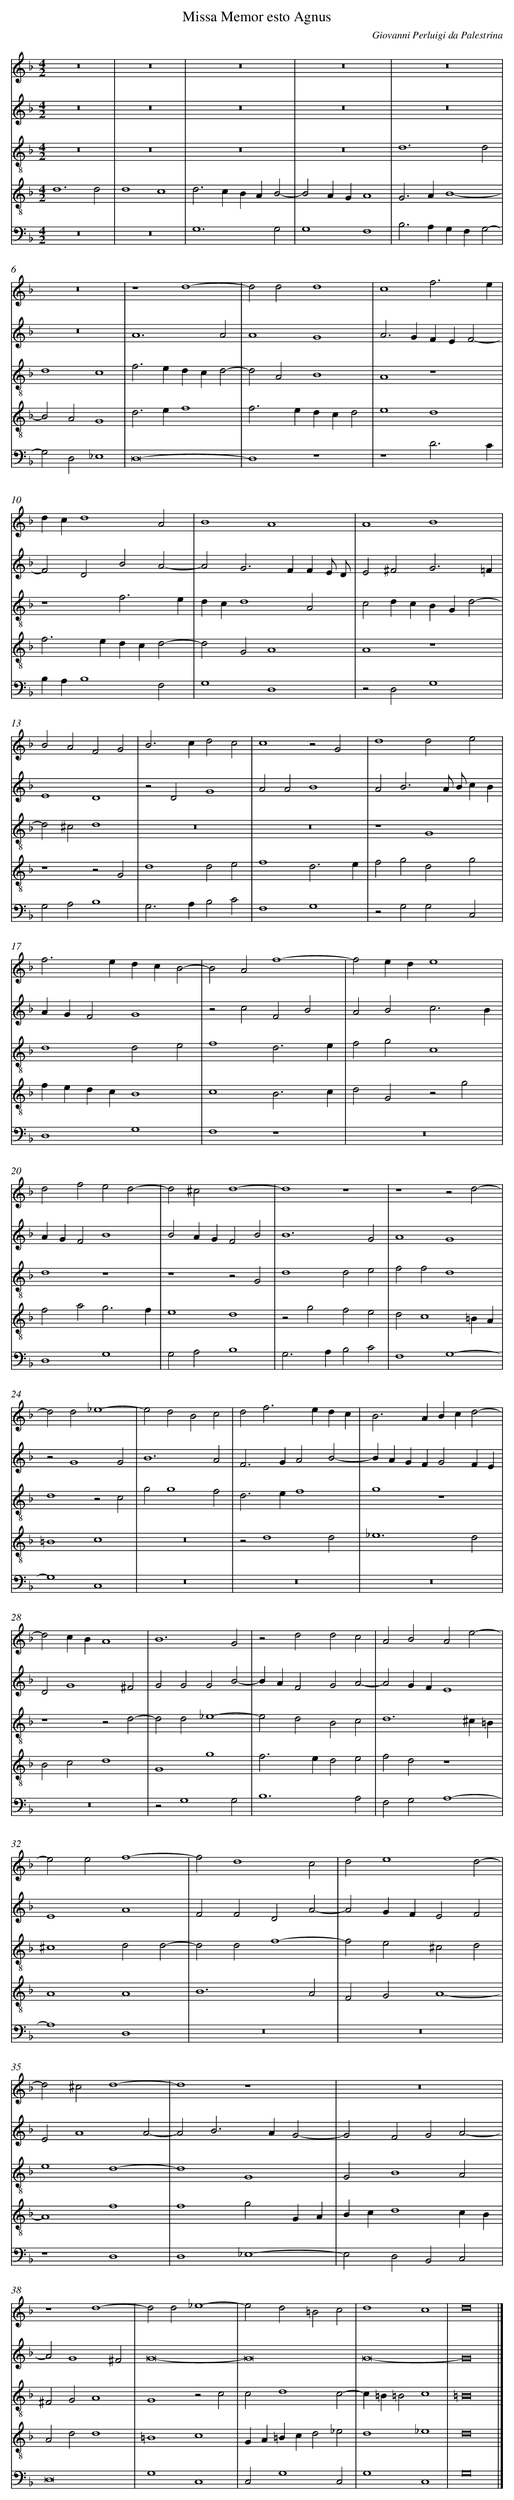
X:1
T: Missa Memor esto Agnus
C: Giovanni Perluigi da Palestrina
L: 1/4
M: 4/2
V: 1 clef=treble
V: 2 clef=treble
V: 3 clef=treble-8
V: 4 clef=treble-8
V: 5 clef=bass
K: F
[V:1] z8 |
[V:2] z8 |
[V:3] z8 |
[V:4] d6d2 |
[V:5] z8 |
[V:1] z8 |
[V:2] z8 |
[V:3] z8 |
[V:4] d4c4 |
[V:5] z8 |
[V:1] z8 |
[V:2] z8 |
[V:3] z8 |
[V:4] d2>c2BAB2- |
[V:5] G,6G,2 |
[V:1] z8 |
[V:2] z8 |
[V:3] z8 |
[V:4] B2AGA4 |
[V:5] G,4F,4 |
[V:1] z8 |
[V:2] z8 |
[V:3] d6d2 |
[V:4] G2>A2B4- |
[V:5] B,2>A,2G,F,G,2- |
[V:1] z8 |
[V:2] z8 |
[V:3] d4c4 |
[V:4] B2A2G4 |
[V:5] G,2D,2_E,4 |
[V:1] z4d4- |
[V:2] A6A2 |
[V:3] f2>e2dcd2- |
[V:4] d2>e2f4 |
[V:5] D,8- |
[V:1] d2d2d4 |
[V:2] A4G4 |
[V:3] d2A2B4 |
[V:4] f2>e2dcd2 |
[V:5] D,4z4 |
[V:1] c4f3e |
[V:2] A2>G2FEF2- |
[V:3] A4z4 |
[V:4] e4d4 |
[V:5] z4D3C |
[V:1] dcd4A2 |
[V:2] F2D2B2A2- |
[V:3] z4f3e |
[V:4] f2>e2dcd2- |
[V:5] B,A,B,4F,2 |
[V:1] B4A4 |
[V:2] A2G2>F2FE/ D/ |
[V:3] dcd4A2 |
[V:4] d2G2A4 |
[V:5] G,4D,4 |
[V:1] A4B4 |
[V:2] E2^F2G3=F |
[V:3] c2dcBGd2- |
[V:4] A4z4 |
[V:5] z2D,2G,4 |
[V:1] B2A2F2G2 |
[V:2] E4D4 |
[V:3] d2^c2d4 |
[V:4] z4z2G2 |
[V:5] G,2A,2B,4 |
[V:1] B2>c2d2c2 |
[V:2] z2D2G4 |
[V:3] z8 |
[V:4] d4d2e2 |
[V:5] G,2>A,2B,2C2 |
[V:1] c4z2G2 |
[V:2] A2A2B4 |
[V:3] z8 |
[V:4] f4d3e |
[V:5] F,4G,4 |
[V:1] d4d2e2 |
[V:2] A2B3A/ B/cB |
[V:3] z4G4 |
[V:4] f2g2d2g2 |
[V:5] z2G,2G,2C,2 |
[V:1] f2>e2dcB2- |
[V:2] AGF2G4 |
[V:3] d4d2e2 |
[V:4] fedcB4 |
[V:5] D,4G,4 |
[V:1] B2A2f4- |
[V:2] z2c2F2B2 |
[V:3] f4d3e |
[V:4] c4B3c |
[V:5] F,4z4 |
[V:1] f2ede4 |
[V:2] A2B2c3B |
[V:3] f2g2c4 |
[V:4] d2G2z2g2 |
[V:5] z8 |
[V:1] d2f2e2d2- |
[V:2] AGF2B4 |
[V:3] d4z4 |
[V:4] f2a2g3f |
[V:5] D,4G,4 |
[V:1] d2^c2d4- |
[V:2] B2AGF2B2 |
[V:3] z4z2G2 |
[V:4] e4d4 |
[V:5] G,2A,2B,4 |
[V:1] d4z4 |
[V:2] B6G2 |
[V:3] d4d2e2 |
[V:4] z2g2f2e2 |
[V:5] G,2>A,2B,2C2 |
[V:1] z4z2d2- |
[V:2] A4G4 |
[V:3] f2f2d4 |
[V:4] d2c4=BA |
[V:5] F,4G,4- |
[V:1] d2d2_e4- |
[V:2] z2G4G2 |
[V:3] d4z2c2 |
[V:4] =B4c4 |
[V:5] G,4C,4 |
[V:1] e2d2B2c2 |
[V:2] B6A2 |
[V:3] g2g4f2 |
[V:4] z8 |
[V:5] z8 |
[V:1] d2f2>e2dc |
[V:2] F2>G2A2B2- |
[V:3] d2>e2f4 |
[V:4] z2d4d2 |
[V:5] z8 |
[V:1] B2>A2Bcd2- |
[V:2] BAGFG2FE |
[V:3] g4z4 |
[V:4] _e6d2 |
[V:5] z8 |
[V:1] d2cBA4 |
[V:2] D2G4^F2 |
[V:3] z4z2d2- |
[V:4] B2c2d4 |
[V:5] z8 |
[V:1] B6G2 |
[V:2] G2G2G2B2- |
[V:3] d2d2_e4- |
[V:4] G4g4 |
[V:5] z2G,4G,2 |
[V:1] z2d2d2c2 |
[V:2] BAF2G2A2- |
[V:3] e2d2B2c2 |
[V:4] f2>e2d2e2 |
[V:5] B,6A,2 |
[V:1] A2B2A2e2- |
[V:2] A2GFE4 |
[V:3] d6^c=B |
[V:4] f2d2z4 |
[V:5] F,2G,2A,4- |
[V:1] e2e2f4- |
[V:2] E4A4 |
[V:3] ^c4d2d2- |
[V:4] A4A4 |
[V:5] A,4D,4 |
[V:1] f2d4c2 |
[V:2] F2F2D2A2- |
[V:3] d2d2f4- |
[V:4] B6A2 |
[V:5] z8 |
[V:1] d2e4d2- |
[V:2] A2GFE2F2 |
[V:3] f2e2^c2d2 |
[V:4] F2G2A4- |
[V:5] z8 |
[V:1] d2^c2d4- |
[V:2] E2A4A2- |
[V:3] e4d4- |
[V:4] A4f4 |
[V:5] z4D,4 |
[V:1] d4z4 |
[V:2] A2B2>A2G2- |
[V:3] d4G4 |
[V:4] f4g2GA |
[V:5] D,4_E,4- |
[V:1] z8 |
[V:2] G2F2G2A2- |
[V:3] G2B4A2 |
[V:4] Bcd4cB |
[V:5] E,2D,2B,,2C,2 |
[V:1] z4d4- |
[V:2] A2G4^F2 |
[V:3] ^F2G2A4 |
[V:4] A2d2d4 |
[V:5] D,8 |
[V:1] d2d2_e4- |
[V:2] G8- |
[V:3] G4z2c2 |
[V:4] =B4c4 |
[V:5] G,4C,4 |
[V:1] e2d2=B2c2 |
[V:2] G8 |
[V:3] c2d4c2- |
[V:4] GA=Bcd2_e2 |
[V:5] C,2G,4C,2 |
[V:1] d4c4 |
[V:2] G8- |
[V:3] c=B=B2c4 |
[V:4] d4_e4 |
[V:5] G,4C,4 |
[V:1] d8 |]
[V:2] G8 |]
[V:3] =B8 |]
[V:4] d8 |]
[V:5] G,8 |]
